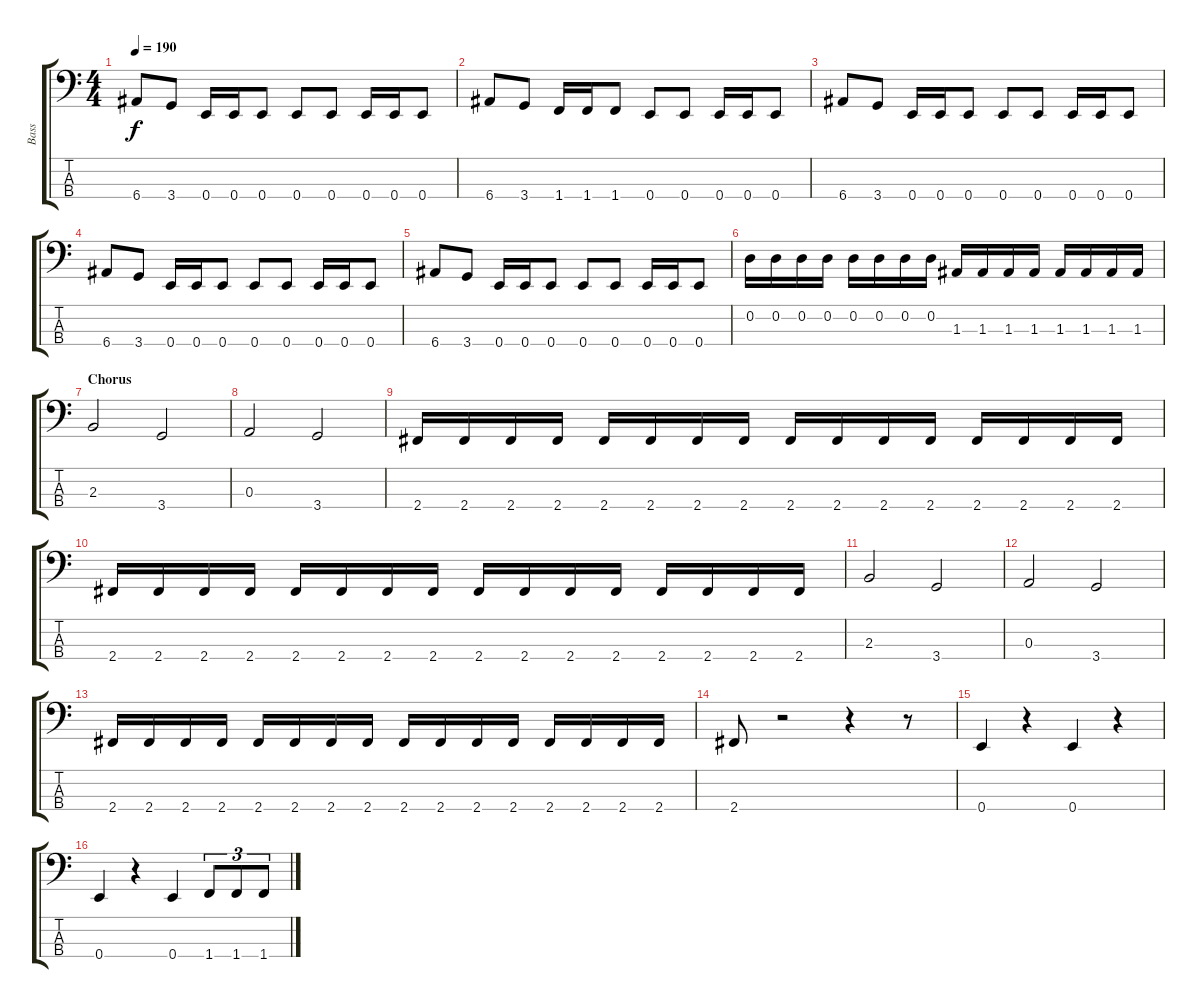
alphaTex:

\track ("Bass" "Bass") {instrument electricbassfinger}
\staff {score tabs}
\tuning (G2 D2 A1 E1) {hide}
\ts (4 4)
\tempo 190
\clef f4
\ks c
6.4.8{dy f} 3.4.8 0.4.16 0.4.16 0.4.8 0.4.8 0.4.8 0.4.16 0.4.16 0.4.8 |
6.4.8 3.4.8 1.4.16 1.4.16 1.4.8 0.4.8 0.4.8 0.4.16 0.4.16 0.4.8 |
6.4.8 3.4.8 0.4.16 0.4.16 0.4.8 0.4.8 0.4.8 0.4.16 0.4.16 0.4.8 |
6.4.8 3.4.8 0.4.16 0.4.16 0.4.8 0.4.8 0.4.8 0.4.16 0.4.16 0.4.8 |
6.4.8 3.4.8 0.4.16 0.4.16 0.4.8 0.4.8 0.4.8 0.4.16 0.4.16 0.4.8 |
0.2.16 0.2.16 0.2.16 0.2.16 0.2.16 0.2.16 0.2.16 0.2.16 1.3.16 1.3.16 1.3.16 1.3.16 1.3.16 1.3.16 1.3.16 1.3.16 |
\section ("" "Chorus")
2.3.2 3.4.2 |
0.3.2 3.4.2 |
2.4.16 2.4.16 2.4.16 2.4.16 2.4.16 2.4.16 2.4.16 2.4.16 2.4.16 2.4.16 2.4.16 2.4.16 2.4.16 2.4.16 2.4.16 2.4.16 |
2.4.16 2.4.16 2.4.16 2.4.16 2.4.16 2.4.16 2.4.16 2.4.16 2.4.16 2.4.16 2.4.16 2.4.16 2.4.16 2.4.16 2.4.16 2.4.16 |
2.3.2 3.4.2 |
0.3.2 3.4.2 |
2.4.16 2.4.16 2.4.16 2.4.16 2.4.16 2.4.16 2.4.16 2.4.16 2.4.16 2.4.16 2.4.16 2.4.16 2.4.16 2.4.16 2.4.16 2.4.16 |
2.4.8 r.2 r.4 r.8 |
0.4.4 r.4 0.4.4 r.4 |
0.4.4 r.4 0.4.4 1.4.8{tu (3 2)} 1.4.8{tu (3 2)} 1.4.8{tu (3 2)}
